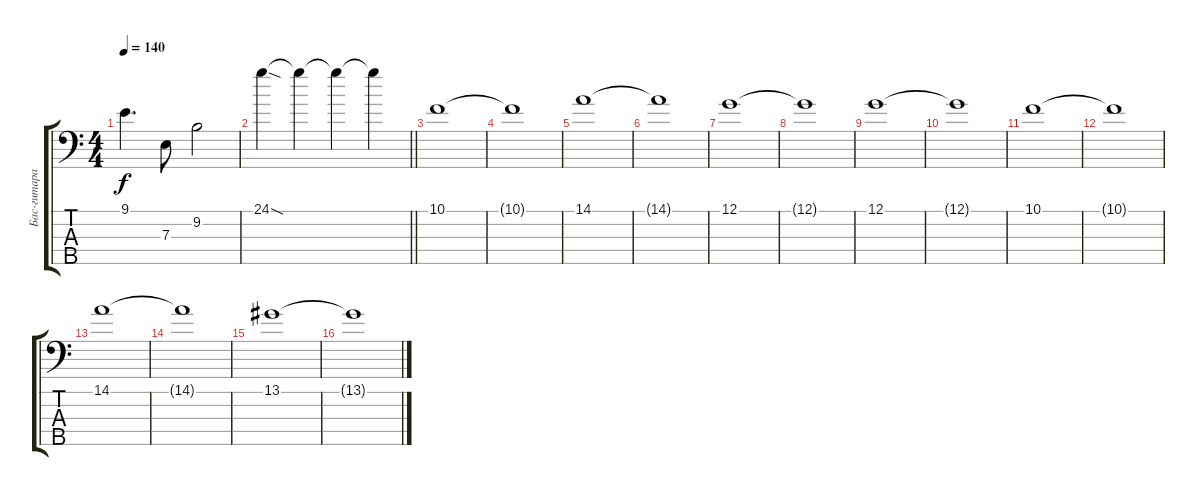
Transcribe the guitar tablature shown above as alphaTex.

\track ("Бас-гитара (Вортекс)" "Бас-гитара") {instrument electricbassfinger}
\staff {score tabs}
\tuning (G2 D2 A1 E1 B0) {hide}
\ts (4 4)
\tempo 140
\clef f4
\ks c
9.1.4{d dy f} 7.3.8 9.2.2 |
\barLineRight lightlight
24.1{sod}.4 24.1{t}.4 24.1{t}.4 24.1{t}.4 |
10.1.1 |
10.1{t}.1 |
14.1.1 |
14.1{t}.1 |
12.1.1 |
12.1{t}.1 |
12.1.1 |
12.1{t}.1 |
10.1.1 |
10.1{t}.1 |
14.1.1 |
14.1{t}.1 |
13.1.1 |
13.1{t}.1
